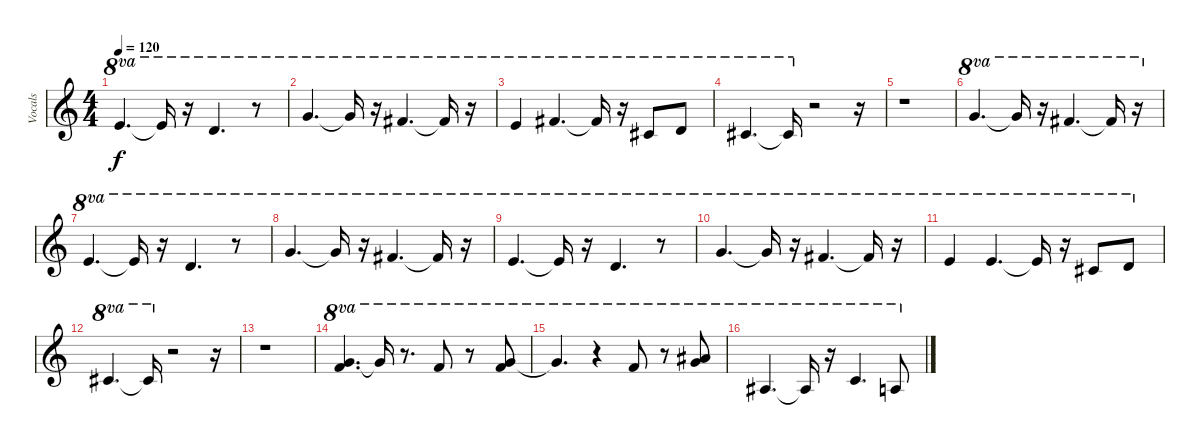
\track ("Vocals" "Vocals") {instrument oboe}
\staff {score}
\tuning (Eb4 B3 Gb3 B2 Gb2 B1) {hide}
\ts (4 4)
\tempo 120
\clef g2
\ks c
13.1.4{d ot 8va dy f} 13.1{t}.16{ot 8va} r.16{ot 8va} 11.1.4{d ot 8va} r.8{ot 8va} |
16.1.4{d ot 8va} 16.1{t}.16{ot 8va} r.16{ot 8va} 15.1.4{d ot 8va} 15.1{t}.16{ot 8va} r.16{ot 8va} |
13.1.4{ot 8va} 15.1.4{d ot 8va} 15.1{t}.16{ot 8va} r.16{ot 8va} 14.2.8{ot 8va} 15.2.8{ot 8va} |
14.2.4{d ot 8va} 14.2{t}.16{ot 8va} r.2 r.16 |
r.1 |
16.1.4{d ot 8va} 16.1{t}.16{ot 8va} r.16{ot 8va} 15.1.4{d ot 8va} 15.1{t}.16{ot 8va} r.16{ot 8va} |
13.1.4{d ot 8va} 13.1{t}.16{ot 8va} r.16{ot 8va} 11.1.4{d ot 8va} r.8{ot 8va} |
16.1.4{d ot 8va} 16.1{t}.16{ot 8va} r.16{ot 8va} 15.1.4{d ot 8va} 15.1{t}.16{ot 8va} r.16{ot 8va} |
13.1.4{d ot 8va} 13.1{t}.16{ot 8va} r.16{ot 8va} 11.1.4{d ot 8va} r.8{ot 8va} |
16.1.4{d ot 8va} 16.1{t}.16{ot 8va} r.16{ot 8va} 15.1.4{d ot 8va} 15.1{t}.16{ot 8va} r.16{ot 8va} |
13.1.4{ot 8va} 13.1.4{d ot 8va} 13.1{t}.16{ot 8va} r.16{ot 8va} 14.2.8{ot 8va} 15.2.8{ot 8va} |
14.2.4{d ot 8va} 14.2{t}.16{ot 8va} r.2 r.16 |
r.1 |
(16.1 18.2).4{d ot 8va} 16.1{t}.16{ot 8va} r.8{d ot 8va} 18.2.8{ot 8va} r.8{ot 8va} (16.1 18.2).8{ot 8va} |
16.1{t}.4{d ot 8va} r.4{ot 8va} 18.2.8{ot 8va} r.8{ot 8va} (19.1 20.2).8{ot 8va} |
16.3.4{d ot 8va} 16.3{t}.16{ot 8va} r.16{ot 8va} 13.2.4{d ot 8va} 10.2.8{ot 8va}
